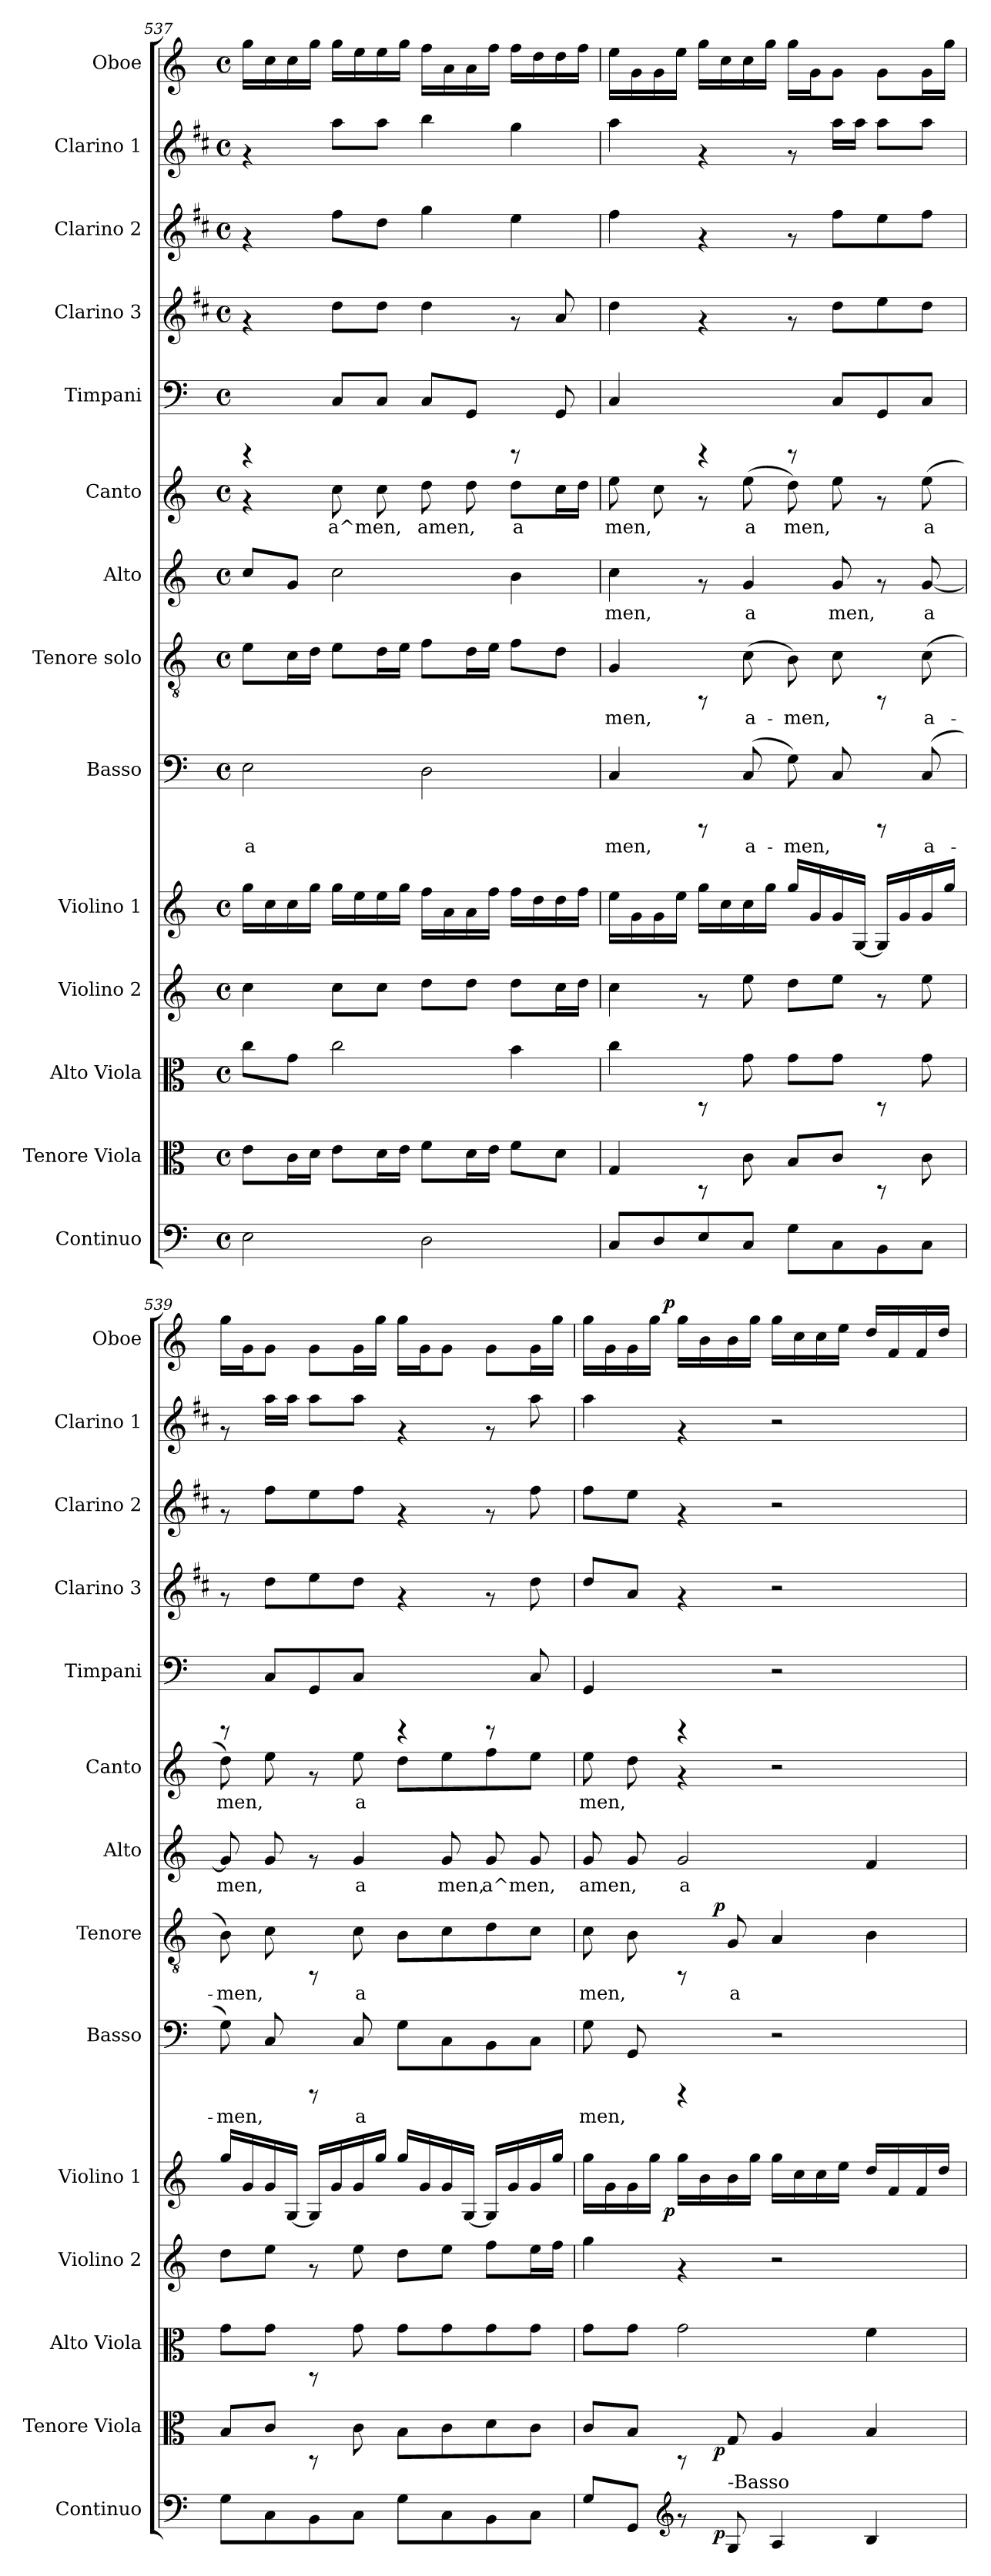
**kern	**dynam	**kern	**dynam	**kern	**kern	**kern	**dynam	**kern	**text	**kern	**text	**dynam	**kern	**text	**kern	**text	**kern	**kern	**kern	**kern	**kern	**dynam
*part14	*part14	*part13	*part13	*part12	*part11	*part10	*part10	*part9	*part9	*part8	*part8	*part8	*part7	*part7	*part6	*part6	*part5	*part4	*part3	*part2	*part1	*part1
*staff14	*staff14	*staff13	*staff13	*staff12	*staff11	*staff10	*staff10	*staff9	*staff9	*staff8	*staff8	*staff8	*staff7	*staff7	*staff6	*staff6	*staff5	*staff4	*staff3	*staff2	*staff1	*staff1
*I"Continuo	*	*I"Tenore Viola	*	*I"Alto Viola	*I"Violino 2	*I"Violino 1	*	*I"Basso	*	*I"Tenore solo	*	*	*I"Alto	*	*I"Canto	*	*I"Timpani	*I"Clarino 3	*I"Clarino 2	*I"Clarino 1	*I"Oboe	*
*I'Continuo	*	*I'Tenore Viola	*	*I'Alto Viola	*I'Violino 2	*I'Violino 1	*	*I'Basso	*	*I'Tenore	*	*	*I'Alto	*	*I'Canto	*	*I'Timpani	*I'Clarino 3	*I'Clarino 2	*I'Clarino 1	*I'Oboe	*
*clefF4	*	*clefC3	*	*clefC3	*clefG2	*clefG2	*	*clefF4	*	*clefGv2	*	*	*clefG2	*	*clefG2	*	*clefF4	*clefG2	*clefG2	*clefG2	*clefG2	*
*	*	*	*	*	*	*	*	*	*	*	*	*	*	*	*	*	*	*ITrd1c2	*ITrd1c2	*ITrd1c2	*	*
*k[]	*	*k[]	*	*k[]	*k[]	*k[]	*	*k[]	*	*k[]	*	*	*k[]	*	*k[]	*	*k[]	*k[]	*k[]	*k[]	*k[]	*
*C:	*	*C:	*	*C:	*C:	*C:	*	*C:	*	*C:	*	*	*C:	*	*C:	*	*C:	*C:	*C:	*C:	*C:	*
*M4/4	*	*M4/4	*	*M4/4	*M4/4	*M4/4	*	*M4/4	*	*M4/4	*	*	*M4/4	*	*M4/4	*	*M4/4	*M4/4	*M4/4	*M4/4	*M4/4	*
*met(c)	*	*met(c)	*	*met(c)	*met(c)	*met(c)	*	*met(c)	*	*met(c)	*	*	*met(c)	*	*met(c)	*	*met(c)	*met(c)	*met(c)	*met(c)	*met(c)	*
=537	=537	=537	=537	=537	=537	=537	=537	=537	=537	=537	=537	=537	=537	=537	=537	=537	=537	=537	=537	=537	=537	=537
!	!	!	!	!	!	!	!	!	!LO:LY:b:cj	!	!LO:LY:b	!	!	!LO:LY:b:cj	!	!	!	!	!	!	!	!
2E\	.	8e\L	.	8cc\L	4cc\	16gg\L	.	2E\	a-	8e\L	--	.	8cc/L	.	4rf	.	4rCCC	4rf	4rf	4rf	16gg\L	.
.	.	.	.	.	.	16cc\	.	.	.	.	.	.	.	.	.	.	.	.	.	.	16cc\	.
!	!	!	!	!	!	!	!	!	!	!	!LO:LY:b	!	!	!LO:LY:b:cj	!	!	!	!	!	!	!	!
.	.	16c\	.	8g\J	.	16cc\	.	.	.	16c\	--	.	8g/J	.	.	.	.	.	.	.	16cc\	.
!	!	!	!	!	!	!	!	!	!	!	!LO:LY:b	!	!	!	!	!	!	!	!	!	!	!
.	.	16d\J	.	.	.	16gg\J	.	.	.	16d\J	--	.	.	.	.	.	.	.	.	.	16gg\J	.
!	!	!	!	!	!	!	!	!	!	!	!LO:LY:b	!	!	!LO:LY:b:cj	!	!LO:LY:b:cj	!	!	!	!	!	!
.	.	8e\L	.	2cc\	8cc\L	16gg\L	.	.	.	8e\L	--	.	2cc\	.	8cc\	a^men,	8C/L	8cc\L	8ee\L	8gg\L	16gg\L	.
.	.	.	.	.	.	16ee\	.	.	.	.	.	.	.	.	.	.	.	.	.	.	16ee\	.
!	!	!	!	!	!	!	!	!	!	!	!LO:LY:b	!	!	!	!	!LO:LY:b:cj	!	!	!	!	!	!
.	.	16d\	.	.	8cc\J	16ee\	.	.	.	16d\	--	.	.	.	8cc\	.	8C/J	8cc\J	8cc\J	8gg\J	16ee\	.
!	!	!	!	!	!	!	!	!	!	!	!LO:LY:b	!	!	!	!	!	!	!	!	!	!	!
.	.	16e\J	.	.	.	16gg\J	.	.	.	16e\J	--	.	.	.	.	.	.	.	.	.	16gg\J	.
!	!	!	!	!	!	!	!	!	!LO:LY:b:cj	!	!LO:LY:b	!	!	!	!	!LO:LY:b:cj	!	!	!	!	!	!
2D\	.	8f\L	.	.	8dd\L	16ff\L	.	2D\	--	8f\L	--	.	.	.	8dd\	amen,	8C/L	4cc\	4ff\	4aa\	16ff\L	.
.	.	.	.	.	.	16a\	.	.	.	.	.	.	.	.	.	.	.	.	.	.	16a\	.
!	!	!	!	!	!	!	!	!	!	!	!LO:LY:b	!	!	!	!	!LO:LY:b:cj	!	!	!	!	!	!
.	.	16d\	.	.	8dd\J	16a\	.	.	.	16d\	--	.	.	.	8dd\	.	8GG/J	.	.	.	16a\	.
!	!	!	!	!	!	!	!	!	!	!	!LO:LY:b	!	!	!	!	!	!	!	!	!	!	!
.	.	16e\J	.	.	.	16ff\J	.	.	.	16e\J	--	.	.	.	.	.	.	.	.	.	16ff\J	.
!	!	!	!	!	!	!	!	!	!	!	!LO:LY:b	!	!	!LO:LY:b:cj	!	!LO:LY:b:cj	!	!	!	!	!	!
.	.	8f\L	.	4b\	8dd\L	16ff\L	.	.	.	8f\L	--	.	4b\	.	8dd\L	a	8rCCC	8rf	4dd\	4ff\	16ff\L	.
.	.	.	.	.	.	16dd\	.	.	.	.	.	.	.	.	.	.	.	.	.	.	16dd\	.
!	!	!	!	!	!	!	!	!	!	!	!LO:LY:b	!	!	!	!	!LO:LY:b:cj	!	!	!	!	!	!
.	.	8d\J	.	.	16cc\	16dd\	.	.	.	8d\J	--	.	.	.	16cc\	.	8GG/	8g/	.	.	16dd\	.
!	!	!	!	!	!	!	!	!	!	!	!	!	!	!	!	!LO:LY:b:cj	!	!	!	!	!	!
.	.	.	.	.	16dd\J	16ff\J	.	.	.	.	.	.	.	.	16dd\J	.	.	.	.	.	16ff\J	.
=538	=538	=538	=538	=538	=538	=538	=538	=538	=538	=538	=538	=538	=538	=538	=538	=538	=538	=538	=538	=538	=538	=538
!	!	!	!	!	!	!	!	!	!LO:LY:b:cj	!	!LO:LY:b	!	!	!LO:LY:b:cj	!	!LO:LY:b:cj	!	!	!	!	!	!
8C/L	.	4G/	.	4cc\	4cc\	16ee\L	.	4C/	-men,	4G/	-men,	.	4cc\	men,	8ee\	men,	4C/	4cc\	4ee\	4gg\	16ee\L	.
.	.	.	.	.	.	16g\	.	.	.	.	.	.	.	.	.	.	.	.	.	.	16g\	.
!	!	!	!	!	!	!	!	!	!	!	!	!	!	!	!	!LO:LY:b:cj	!	!	!	!	!	!
8D/	.	.	.	.	.	16g\	.	.	.	.	.	.	.	.	8cc\	.	.	.	.	.	16g\	.
.	.	.	.	.	.	16ee\J	.	.	.	.	.	.	.	.	.	.	.	.	.	.	16ee\J	.
8E/	.	8rAA	.	8rAA	8rf	16gg\L	.	8rCCC	.	8rFF	.	.	8rf	.	8rf	.	4rCCC	4rf	4rf	4rf	16gg\L	.
.	.	.	.	.	.	16cc\	.	.	.	.	.	.	.	.	.	.	.	.	.	.	16cc\	.
!	!	!	!	!	!	!	!	!	!LO:LY:b:cj	!	!LO:LY:b	!	!	!LO:LY:b:cj	!	!LO:LY:b:cj	!	!	!	!	!	!
8C/J	.	8c\	.	8g\	8ee\	16cc\	.	(>8C/	a-	(>8c\	a-	.	4g/	a	(>8ee\	a	.	.	.	.	16cc\	.
.	.	.	.	.	.	16gg\J	.	.	.	.	.	.	.	.	.	.	.	.	.	.	16gg\J	.
!	!	!	!	!	!	!	!	!	!LO:LY:b:cj	!	!LO:LY:b	!	!	!	!	!LO:LY:b:cj	!	!	!	!	!	!
8G\L	.	8B/L	.	8g\L	8dd\L	16gg/L	.	8G\)	-men,	8B\)	-men,	.	.	.	8dd\)	men,	8rCCC	8rf	8rf	8rf	16gg\L	.
.	.	.	.	.	.	16g/	.	.	.	.	.	.	.	.	.	.	.	.	.	.	16g\	.
!	!	!	!	!	!	!	!	!	!LO:LY:b:cj	!	!LO:LY:b	!	!	!LO:LY:b:cj	!	!LO:LY:b:cj	!	!	!	!	!	!
8C\	.	8c/J	.	8g\J	8ee\J	16g/	.	8C/	.	8c\	.	.	8g/	men,	8ee\	.	8C/L	8cc\L	8ee\L	16gg\L	8g\J	.
.	.	.	.	.	.	[>16G/J	.	.	.	.	.	.	.	.	.	.	.	.	.	16gg\J	.	.
8BB\	.	8rAA	.	8rAA	8rf	16G/L]	.	8rCCC	.	8rFF	.	.	8rf	.	8rf	.	8GG/	8dd\	8dd\	8gg\L	8g\L	.
.	.	.	.	.	.	16g/	.	.	.	.	.	.	.	.	.	.	.	.	.	.	.	.
!	!	!	!	!	!	!	!	!	!LO:LY:b:cj	!	!LO:LY:b	!	!	!LO:LY:b:cj	!	!LO:LY:b:cj	!	!	!	!	!	!
8C\J	.	8c\	.	8g\	8ee\	16g/	.	(>8C/	a-	(>8c\	a-	.	[<8g/	a	(>8ee\	a	8C/J	8cc\J	8ee\J	8gg\J	16g\	.
.	.	.	.	.	.	16gg/J	.	.	.	.	.	.	.	.	.	.	.	.	.	.	16gg\J	.
=539	=539	=539	=539	=539	=539	=539	=539	=539	=539	=539	=539	=539	=539	=539	=539	=539	=539	=539	=539	=539	=539	=539
!	!	!	!	!	!	!	!	!	!LO:LY:b:cj	!	!LO:LY:b	!	!	!LO:LY:b:cj	!	!LO:LY:b:cj	!	!	!	!	!	!
8G\L	.	8B/L	.	8g\L	8dd\L	16gg/L	.	8G\)	-men,	8B\)	-men,	.	8g/]	men,	8dd\)	men,	8rCCC	8rf	8rf	8rf	16gg\L	.
.	.	.	.	.	.	16g/	.	.	.	.	.	.	.	.	.	.	.	.	.	.	16g\	.
!	!	!	!	!	!	!	!	!	!LO:LY:b:cj	!	!LO:LY:b	!	!	!LO:LY:b:cj	!	!LO:LY:b:cj	!	!	!	!	!	!
8C\	.	8c/J	.	8g\J	8ee\J	16g/	.	8C/	.	8c\	.	.	8g/	.	8ee\	.	8C/L	8cc\L	8ee\L	16gg\L	8g\J	.
.	.	.	.	.	.	[>16G/J	.	.	.	.	.	.	.	.	.	.	.	.	.	16gg\J	.	.
8BB\	.	8rAA	.	8rAA	8rf	16G/L]	.	8rCCC	.	8rFF	.	.	8rf	.	8rf	.	8GG/	8dd\	8dd\	8gg\L	8g\L	.
.	.	.	.	.	.	16g/	.	.	.	.	.	.	.	.	.	.	.	.	.	.	.	.
!	!	!	!	!	!	!	!	!	!LO:LY:b:cj	!	!LO:LY:b	!	!	!LO:LY:b:cj	!	!LO:LY:b:cj	!	!	!	!	!	!
8C\J	.	8c\	.	8g\	8ee\	16g/	.	8C/	a-	8c\	a-	.	4g/	a	8ee\	a	8C/J	8cc\J	8ee\J	8gg\J	16g\	.
.	.	.	.	.	.	16gg/J	.	.	.	.	.	.	.	.	.	.	.	.	.	.	16gg\J	.
!	!	!	!	!	!	!	!	!	!LO:LY:b:cj	!	!LO:LY:b	!	!	!	!	!LO:LY:b:cj	!	!	!	!	!	!
8G\L	.	8B\L	.	8g\L	8dd\L	16gg/L	.	8G\L	--	8B\L	--	.	.	.	8dd\L	.	4rCCC	4rf	4rf	4rf	16gg\L	.
.	.	.	.	.	.	16g/	.	.	.	.	.	.	.	.	.	.	.	.	.	.	16g\	.
!	!	!	!	!	!	!	!	!	!LO:LY:b:cj	!	!LO:LY:b	!	!	!LO:LY:b:cj	!	!LO:LY:b:cj	!	!	!	!	!	!
8C\	.	8c\	.	8g\	8ee\J	16g/	.	8C\	--	8c\	--	.	8g/	men,	8ee\	.	.	.	.	.	8g\J	.
.	.	.	.	.	.	[>16G/J	.	.	.	.	.	.	.	.	.	.	.	.	.	.	.	.
!	!	!	!	!	!	!	!	!	!LO:LY:b:cj	!	!LO:LY:b	!	!	!LO:LY:b:cj	!	!LO:LY:b:cj	!	!	!	!	!	!
8BB\	.	8d\	.	8g\	8ff\L	16G/L]	.	8BB\	--	8d\	--	.	8g/	a^men,	8ff\	.	8rCCC	8rf	8rf	8rf	8g\L	.
.	.	.	.	.	.	16g/	.	.	.	.	.	.	.	.	.	.	.	.	.	.	.	.
!	!	!	!	!	!	!	!	!	!LO:LY:b:cj	!	!LO:LY:b	!	!	!LO:LY:b:cj	!	!LO:LY:b:cj	!	!	!	!	!	!
8C\J	.	8c\J	.	8g\J	16ee\	16g/	.	8C\J	--	8c\J	--	.	8g/	.	8ee\J	.	8C/	8cc\	8ee\	8gg\	16g\	.
.	.	.	.	.	16ff\J	16gg/J	.	.	.	.	.	.	.	.	.	.	.	.	.	.	16gg\J	.
=540	=540	=540	=540	=540	=540	=540	=540	=540	=540	=540	=540	=540	=540	=540	=540	=540	=540	=540	=540	=540	=540	=540
!	!	!	!	!	!	!	!	!	!LO:LY:b:cj	!	!LO:LY:b	!	!	!LO:LY:b:cj	!	!LO:LY:b:cj	!	!	!	!	!	!
*^	*	*^	*	*	*	*^	*	*	*	*^	*	*	*	*	*	*	*	*	*	*	*^	*
8G/L	4ryy	.	8c/L	4ryy	.	8g\L	4gg\	16gg\L	8..ryy	.	8G\	-men,	8c\	4ryy	-men,	.	8g/	amen,	8ee\	men,	4GG/	8cc/L	8ee\L	4gg\	16gg\L	8..ryy	.
.	.	.	.	.	.	.	.	16g\	.	.	.	.	.	.	.	.	.	.	.	.	.	.	.	.	16g\	.	.
!	!	!	!	!	!	!	!	!	!	!	!	!LO:LY:b:cj	!	!	!LO:LY:b	!	!	!LO:LY:b:cj	!	!LO:LY:b:cj	!	!	!	!	!	!	!
8GG/J	.	.	8B/J	.	.	8g\J	.	16g\	.	.	8GG/	.	8B\	.	.	.	8g/	.	8dd\	.	.	8g/J	8dd\J	.	16g\	.	.
.	.	.	.	.	.	.	.	16gg\J	.	.	.	.	.	.	.	.	.	.	.	.	.	.	.	.	16gg\J	.	.
!	!	!	!	!	!	!	!	!	!	!LO:DY:b	!	!	!	!	!	!	!	!	!	!	!	!	!	!	!	!	!LO:DY:a
.	.	.	.	.	.	.	.	.	2ryy	p	.	.	.	.	.	.	.	.	.	.	.	.	.	.	.	2ryy	p
*clefG2	*	*	*	*	*	*	*	*	*	*	*	*	*	*	*	*	*	*	*	*	*	*	*	*	*	*	*
!	!	!	!	!	!	!	!	!	!	!	!	!	!	!	!	!	!	!LO:LY:b:cj	!	!	!	!	!	!	!	!	!
8rf	16.ryy	.	8rAA	16.ryy	.	2g\	4rf	16gg\L	.	.	4rCCC	.	8rFF	16.ryy	.	.	2g/	a	4rf	.	4rCCC	4rf	4rf	4rf	16gg\L	.	.
.	.	.	.	.	.	.	.	16b\	.	.	.	.	.	.	.	.	.	.	.	.	.	.	.	.	16b\	.	.
!	!	!LO:DY:b	!	!	!LO:DY:b	!	!	!	!	!	!	!	!	!	!	!LO:DY:a	!	!	!	!	!	!	!	!	!	!	!
.	2ryy	p	.	2ryy	p	.	.	.	.	.	.	.	.	2ryy	.	p	.	.	.	.	.	.	.	.	.	.	.
!LO:TX:a:t=-Basso	!	!	!	!	!	!	!	!	!	!	!	!	!	!	!	!	!	!	!	!	!	!	!	!	!	!	!
!	!	!	!	!	!	!	!	!	!	!	!	!	!	!	!LO:LY:b	!	!	!	!	!	!	!	!	!	!	!	!
8G/	.	.	8G/	.	.	.	.	16b\	.	.	.	.	8G/	.	a-	.	.	.	.	.	.	.	.	.	16b\	.	.
.	.	.	.	.	.	.	.	16gg\J	.	.	.	.	.	.	.	.	.	.	.	.	.	.	.	.	16gg\J	.	.
!	!	!	!	!	!	!	!	!	!	!	!	!	!	!	!LO:LY:b	!	!	!	!	!	!	!	!	!	!	!	!
4A/	.	.	4A/	.	.	.	2r	16gg\L	.	.	2r	.	4A/	.	--	.	.	.	2r	.	2r	2r	2r	2r	16gg\L	.	.
.	.	.	.	.	.	.	.	16cc\	.	.	.	.	.	.	.	.	.	.	.	.	.	.	.	.	16cc\	.	.
.	.	.	.	.	.	.	.	16cc\	.	.	.	.	.	.	.	.	.	.	.	.	.	.	.	.	16cc\	.	.
.	.	.	.	.	.	.	.	16ee\J	.	.	.	.	.	.	.	.	.	.	.	.	.	.	.	.	16ee\J	.	.
.	.	.	.	.	.	.	.	.	4ryy	.	.	.	.	.	.	.	.	.	.	.	.	.	.	.	.	4ryy	.
!	!	!	!	!	!	!	!	!	!	!	!	!	!	!	!LO:LY:b	!	!	!LO:LY:b:cj	!	!	!	!	!	!	!	!	!
4B/	.	.	4B/	.	.	4f\	.	16dd/L	.	.	.	.	4B\	.	--	.	4f/	.	.	.	.	.	.	.	16dd/L	.	.
.	.	.	.	.	.	.	.	16f/	.	.	.	.	.	.	.	.	.	.	.	.	.	.	.	.	16f/	.	.
.	8ryy	.	.	8ryy	.	.	.	.	.	.	.	.	.	8ryy	.	.	.	.	.	.	.	.	.	.	.	.	.
.	.	.	.	.	.	.	.	16f/	.	.	.	.	.	.	.	.	.	.	.	.	.	.	.	.	16f/	.	.
.	.	.	.	.	.	.	.	16dd/J	.	.	.	.	.	.	.	.	.	.	.	.	.	.	.	.	16dd/J	.	.
.	32ryy	.	.	32ryy	.	.	.	.	32ryy	.	.	.	.	32ryy	.	.	.	.	.	.	.	.	.	.	.	32ryy	.
*v	*v	*	*	*	*	*	*	*v	*v	*	*	*	*v	*v	*	*	*	*	*	*	*	*	*	*	*v	*v	*
*	*	*v	*v	*	*	*	*	*	*	*	*	*	*	*	*	*	*	*	*	*	*	*	*
=	=	=	=	=	=	=	=	=	=	=	=	=	=	=	=	=	=	=	=	=	=	=
*-	*-	*-	*-	*-	*-	*-	*-	*-	*-	*-	*-	*-	*-	*-	*-	*-	*-	*-	*-	*-	*-	*-
